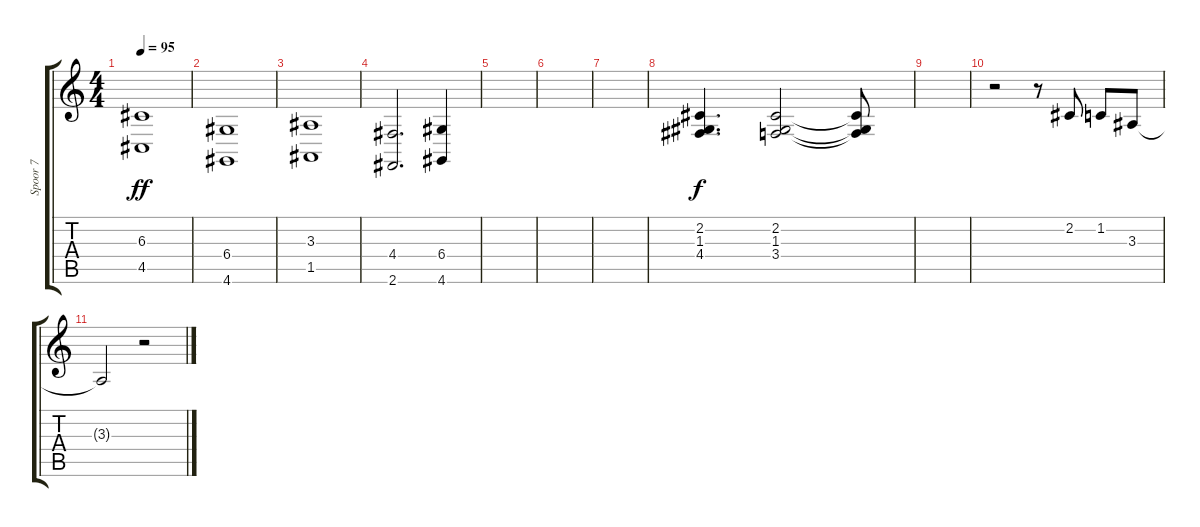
\track ("Spoor 7" "Spoor 7") {instrument stringensemble1}
\staff {score tabs}
\tuning (E4 B3 G3 D3 A2 E2) {hide}
\ts (4 4)
\tempo 95
\clef g2
\ks c
(6.3 4.5).1{dy ff} |
(6.4 4.6).1 |
(3.3 1.5).1 |
(4.4 2.6).2{d} (6.4 4.6).4 |
|
|
|
(2.2 1.3 4.4).4{d dy f} (2.2 1.3 3.4).2 (2.2{t} 1.3{t} 3.4{t}).8 |
|
r.2 r.8 2.2.8 1.2.8 3.3.8 |
3.3{t}.2 r.2
